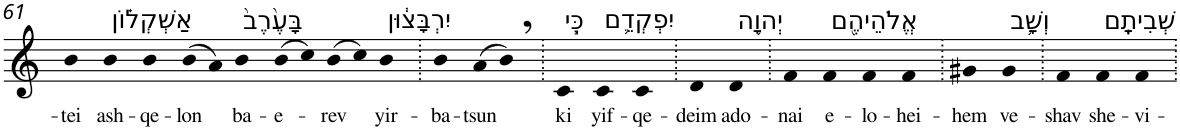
**kern	**text
*part1	*part1
*staff1	*staff1
*I"Piano	*
*I'Pno	*
!!LO:PB:g=z
*clefG2	*
*k[]	*
=61	=61
!	!LO:LY:b
4b	-tei
!LO:TX:a:t=אַשְׁקְל֗וֹן	!
!	!LO:LY:b
4b	ash-
!	!LO:LY:b
4b	-qe-
!	!LO:LY:b
(>8b	-lon
8a)	.
!LO:TX:a:t=בָּעֶ֙רֶב֙	!
!	!LO:LY:b
4b	ba-
!	!LO:LY:b
(>8b	-e-
8cc)	.
!	!LO:LY:b
(>8b	-rev
8cc)	.
!LO:TX:a:t=יִרְבָּצ֔וּן	!
!	!LO:LY:b
4b	yir-
=62.	=62.
!	!LO:LY:b
4b	-ba-
!	!LO:LY:b
(>8a	-tsun
8b,)	.
=63.	=63.
!LO:TX:a:t=כִּ֧י	!
!	!LO:LY:b
4c	ki
!LO:TX:a:t=יִפְקְדֵ֛ם	!
!	!LO:LY:b
4c	yif-
!	!LO:LY:b
4c	-qe-
=64.	=64.
!	!LO:LY:b
4d	-deim
!LO:TX:a:t=יְהוָ֥ה	!
!	!LO:LY:b
4d	ado-
=65.	=65.
!	!LO:LY:b
4f	-nai
!LO:TX:a:t=אֱלֹהֵיהֶ֖ם	!
!	!LO:LY:b
4f	e-
!	!LO:LY:b
4f	-lo-
!	!LO:LY:b
4f	-hei-
=66.	=66.
!	!LO:LY:b
4g#X	-hem
!LO:TX:a:t=וְשָׁ֥ב	!
!	!LO:LY:b
4g#	ve-
=67.	=67.
!	!LO:LY:b
4f	-shav
!LO:TX:a:t=שְׁבִיתָֽם	!
!	!LO:LY:b
4f	she-
!	!LO:LY:b
4f	-vi-
=.	=.
*-	*-
